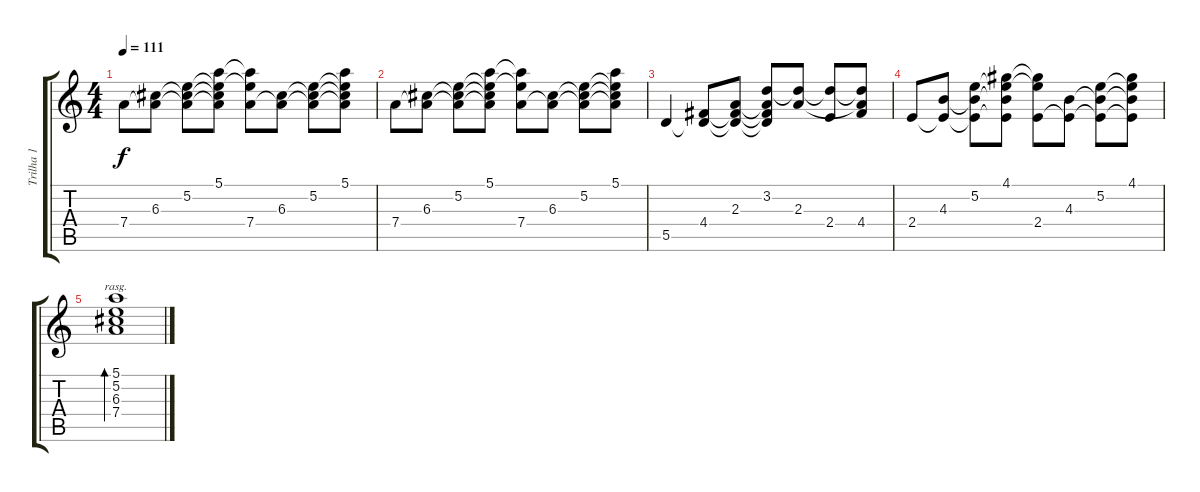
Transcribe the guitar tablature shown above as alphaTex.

\track ("Trilha 1" "Trilha 1") {instrument acousticguitarsteel}
\staff {score tabs}
\tuning (E4 B3 G3 D3 A2 E2) {hide}
\ts (4 4)
\tempo 111
\clef g2
\ks c
7.4.8{dy f} (6.3 7.4{t}).8 (5.2 6.3{t} 7.4{t}).8 (5.1 5.2{t} 6.3{t} 7.4{t}).8 (5.1{t} 5.2{t} 7.4).8 (6.3 7.4{t}).8 (5.2 6.3{t} 7.4{t}).8 (5.1 5.2{t} 6.3{t} 7.4{t}).8 |
7.4.8 (6.3 7.4{t}).8 (5.2 6.3{t} 7.4{t}).8 (5.1 5.2{t} 6.3{t} 7.4{t}).8 (5.1{t} 5.2{t} 7.4).8 (6.3 7.4{t}).8 (5.2 6.3{t} 7.4{t}).8 (5.1 5.2{t} 6.3{t} 7.4{t}).8 |
5.5.4 (4.4 5.5{t}).8 (2.3 4.4{t} 5.5{t}).8 (3.2 2.3{t} 4.4{t} 5.5{t}).8 (3.2{t} 2.3).8 (3.2{t} 2.4).8 (3.2{t} 2.3{t} 4.4).8 |
2.4.8 (4.3 2.4{t}).8 (5.2 4.3{t} 2.4{t}).8 (4.1 5.2{t} 4.3{t} 2.4{t}).8 (4.1{t} 5.2{t} 2.4).8 (4.3 2.4{t}).8 (5.2 4.3{t} 2.4{t}).8 (4.1 5.2{t} 4.3{t} 2.4{t}).8 |
(5.1 5.2 6.3 7.4).1{bd 240 rasg ii txt "      "}
